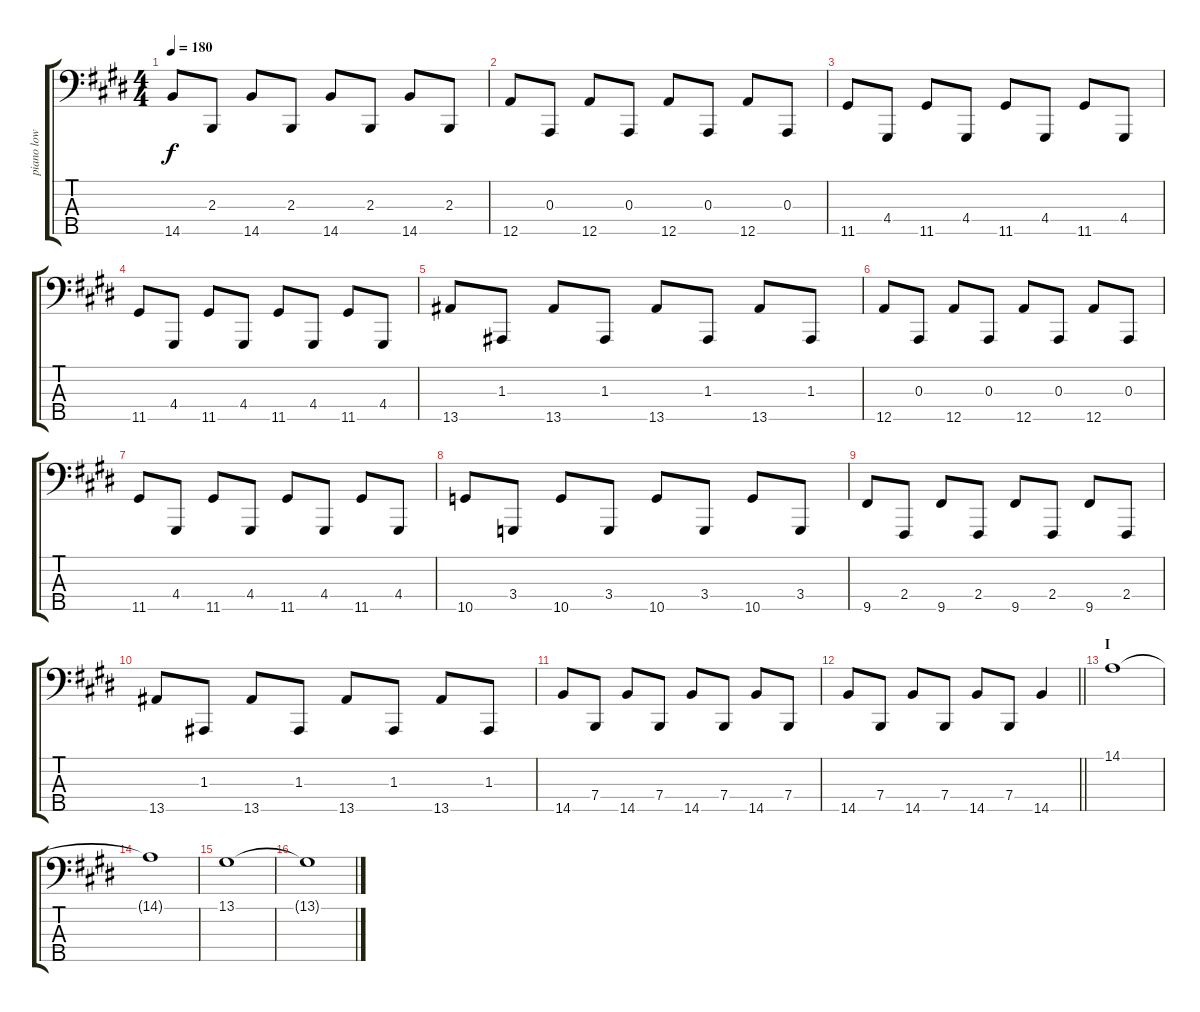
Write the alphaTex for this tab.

\track ("piano low" "piano low") {instrument electricgrandpiano}
\staff {score tabs}
\tuning (G2 D2 A1 E1 A-1) {hide}
\ts (4 4)
\tempo 180
\clef f4
\ks e
14.5.8{dy f} 2.3.8 14.5.8 2.3.8 14.5.8 2.3.8 14.5.8 2.3.8 |
12.5.8 0.3.8 12.5.8 0.3.8 12.5.8 0.3.8 12.5.8 0.3.8 |
11.5.8 4.4.8 11.5.8 4.4.8 11.5.8 4.4.8 11.5.8 4.4.8 |
11.5.8 4.4.8 11.5.8 4.4.8 11.5.8 4.4.8 11.5.8 4.4.8 |
13.5.8 1.3.8 13.5.8 1.3.8 13.5.8 1.3.8 13.5.8 1.3.8 |
12.5.8 0.3.8 12.5.8 0.3.8 12.5.8 0.3.8 12.5.8 0.3.8 |
11.5.8 4.4.8 11.5.8 4.4.8 11.5.8 4.4.8 11.5.8 4.4.8 |
10.5.8 3.4.8 10.5.8 3.4.8 10.5.8 3.4.8 10.5.8 3.4.8 |
9.5.8 2.4.8 9.5.8 2.4.8 9.5.8 2.4.8 9.5.8 2.4.8 |
13.5.8 1.3.8 13.5.8 1.3.8 13.5.8 1.3.8 13.5.8 1.3.8 |
14.5.8 7.4.8 14.5.8 7.4.8 14.5.8 7.4.8 14.5.8 7.4.8 |
\barLineRight lightlight
14.5.8 7.4.8 14.5.8 7.4.8 14.5.8 7.4.8 14.5.4 |
\section ("" "I")
14.1.1 |
14.1{t}.1 |
13.1.1 |
13.1{t}.1
